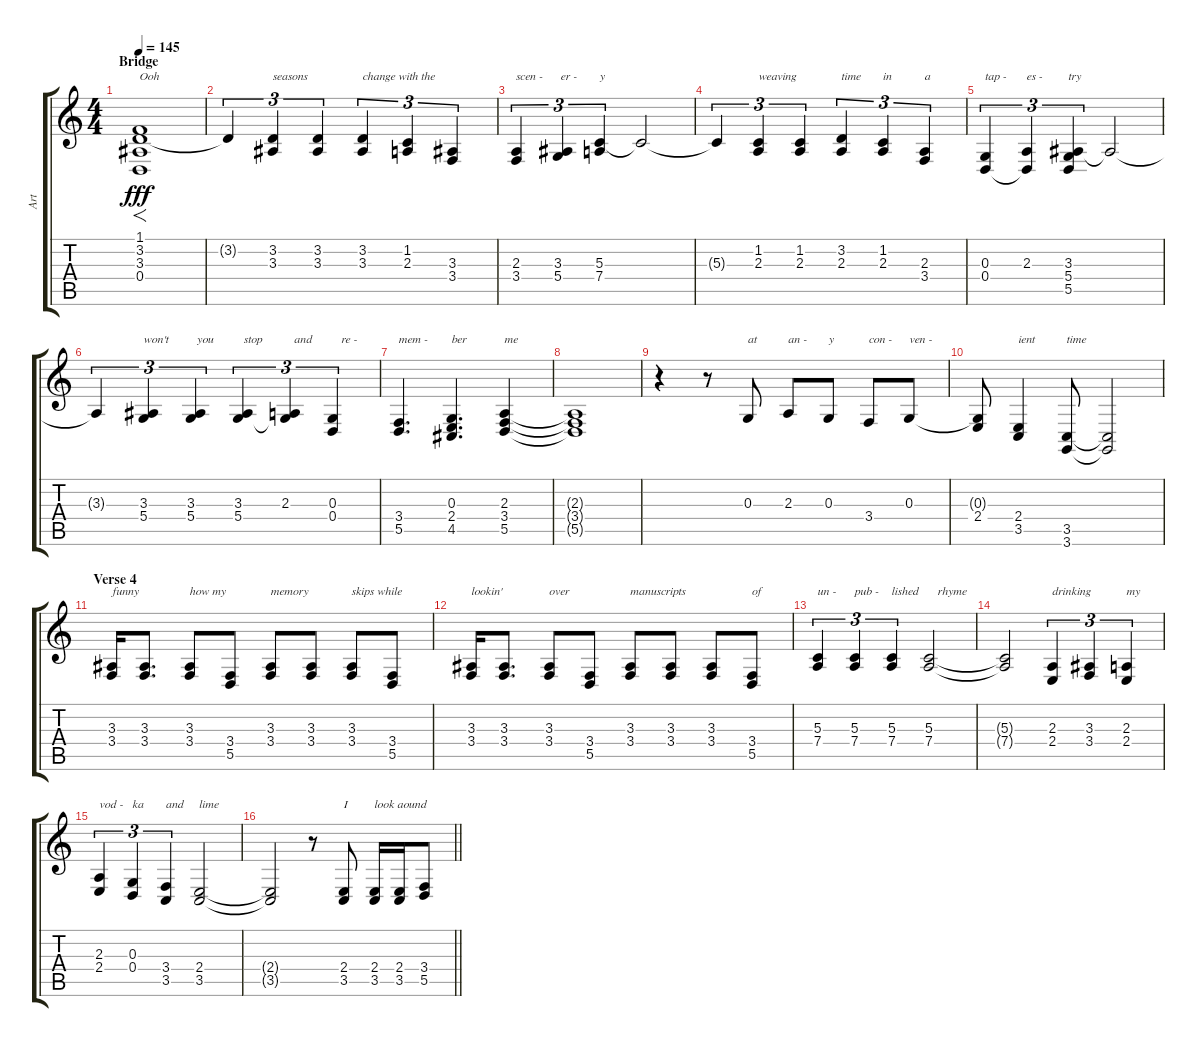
\track ("Art" "Art") {instrument brightacousticpiano}
\staff {score tabs}
\tuning (E4 B3 G3 D3 A2 E2) {hide}
\ts (4 4)
\section ("" "Bridge")
\tempo 145
\clef g2
\ks c
(1.1 3.2 3.3 0.4).1{f txt "Ooh" dy fff} |
3.2{t}.4{tu (3 2)} (3.2 3.3).4{tu (3 2) txt "seasons"} (3.2 3.3).4{tu (3 2)} (3.2 3.3).4{tu (3 2) txt "change with the"} (1.2 2.3).4{tu (3 2)} (3.3 3.4).4{tu (3 2)} |
(2.3 3.4).4{tu (3 2) txt "scen -"} (3.3 5.4).4{tu (3 2) txt " er -"} (5.3 7.4).4{tu (3 2) txt "y"} 5.3{t}.2 |
5.3{t}.4{tu (3 2)} (1.2 2.3).4{tu (3 2) txt "weaving"} (1.2 2.3).4{tu (3 2)} (3.2 2.3).4{tu (3 2) txt "time"} (1.2 2.3).4{tu (3 2) txt "in"} (2.3 3.4).4{tu (3 2) txt "a"} |
(0.3 0.4).4{tu (3 2) txt "tap -"} (2.3 0.4{t}).4{tu (3 2) txt "es -"} (3.3 5.4 5.5).4{tu (3 2) txt "try"} 3.3{t}.2 |
3.3{t}.4{tu (3 2)} (3.3 5.4).4{tu (3 2) txt "won't"} (3.3 5.4).4{tu (3 2) txt "  you"} (3.3 5.4).4{tu (3 2) txt "  stop"} (2.3 5.4{t}).4{tu (3 2) txt "   and"} (0.3 0.4).4{tu (3 2) txt "   re -"} |
(3.4 5.5).4{d txt "mem -"} (0.3 2.4 4.5).4{d txt "ber"} (2.3 3.4 5.5).4{txt "me"} |
(2.3{t} 3.4{t} 5.5{t}).1 |
r.4 r.8 0.3.8{txt "at"} 2.3.8{txt "an -"} 0.3.8{txt "y"} 3.4.8{txt "con -"} 0.3.8{txt "ven -"} |
(0.3{t} 2.4).8 (2.4 3.5).4{txt "ient"} (3.5 3.6).8{txt "time"} (3.5{t} 3.6{t}).2 |
\section ("" "Verse 4")
(3.3 3.4).16{txt "funny"} (3.3 3.4).8{d} (3.3 3.4).8{txt "how my"} (3.4 5.5).8 (3.3 3.4).8{txt "memory"} (3.3 3.4).8 (3.3 3.4).8{txt "skips while"} (3.4 5.5).8 |
(3.3 3.4).16{txt "lookin'"} (3.3 3.4).8{d} (3.3 3.4).8{txt "over"} (3.4 5.5).8 (3.3 3.4).8{txt "manuscripts"} (3.3 3.4).8 (3.3 3.4).8 (3.4 5.5).8{txt "of"} |
(5.3 7.4).4{tu (3 2) txt "un -"} (5.3 7.4).4{tu (3 2) txt "pub -"} (5.3 7.4).4{tu (3 2) txt "lished"} (5.3 7.4).2{txt "   rhyme"} |
(5.3{t} 7.4{t}).2 (2.3 2.4).4{tu (3 2) txt "drinking"} (3.3 3.4).4{tu (3 2)} (2.3 2.4).4{tu (3 2) txt "my"} |
(2.3 2.4).4{tu (3 2) txt "vod -"} (0.3 0.4).4{tu (3 2) txt "ka"} (3.4 3.5).4{tu (3 2) txt "and"} (2.4 3.5).2{txt "lime"} |
\barLineRight lightlight
(2.4{t} 3.5{t}).2 r.8 (2.4 3.5).8{txt "I"} (2.4 3.5).16{txt "look aound"} (2.4 3.5).16 (3.4 5.5).8
